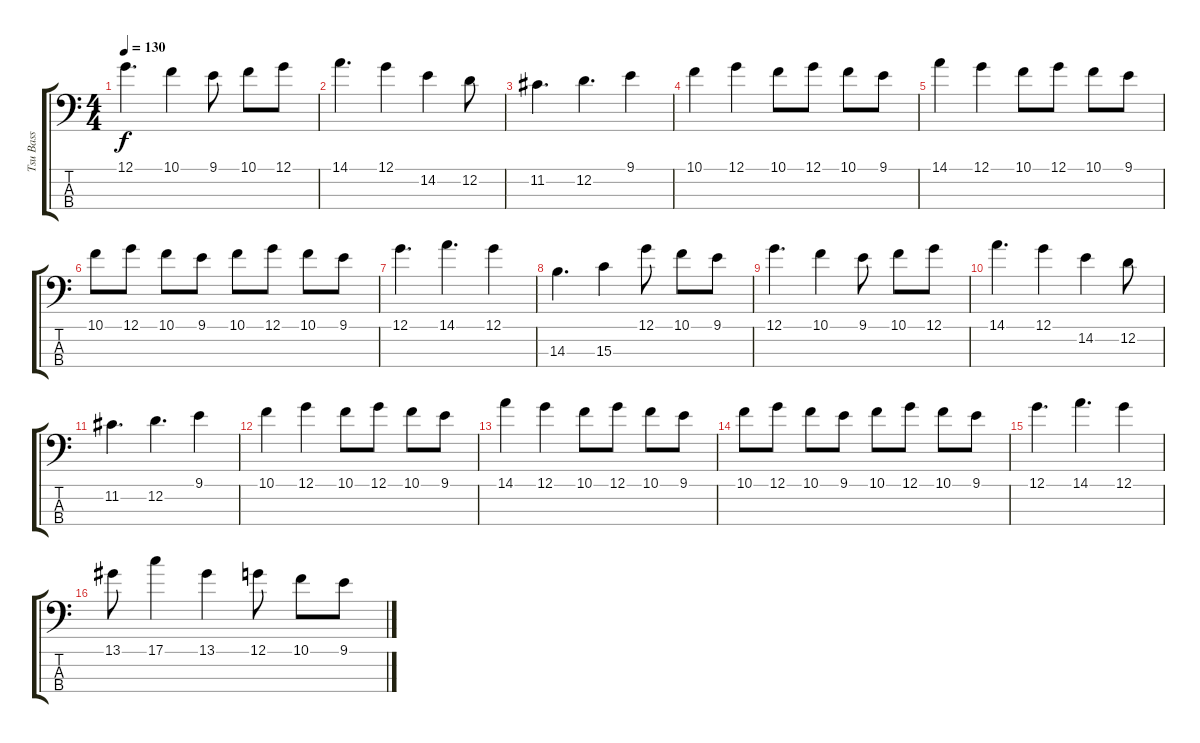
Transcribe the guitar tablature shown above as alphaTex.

\track ("Tsu Bass" "Tsu Bass") {instrument synthbass2}
\staff {score tabs}
\tuning (G2 D2 A1 E1) {hide}
\ts (4 4)
\tempo 130
\clef f4
\ks c
12.1.4{d dy f} 10.1.4 9.1.8 10.1.8 12.1.8 |
14.1.4{d} 12.1.4 14.2.4 12.2.8 |
11.2.4{d} 12.2.4{d} 9.1.4 |
10.1.4 12.1.4 10.1.8 12.1.8 10.1.8 9.1.8 |
14.1.4 12.1.4 10.1.8 12.1.8 10.1.8 9.1.8 |
10.1.8 12.1.8 10.1.8 9.1.8 10.1.8 12.1.8 10.1.8 9.1.8 |
12.1.4{d} 14.1.4{d} 12.1.4 |
14.3.4{d} 15.3.4 12.1.8 10.1.8 9.1.8 |
12.1.4{d} 10.1.4 9.1.8 10.1.8 12.1.8 |
14.1.4{d} 12.1.4 14.2.4 12.2.8 |
11.2.4{d} 12.2.4{d} 9.1.4 |
10.1.4 12.1.4 10.1.8 12.1.8 10.1.8 9.1.8 |
14.1.4 12.1.4 10.1.8 12.1.8 10.1.8 9.1.8 |
10.1.8 12.1.8 10.1.8 9.1.8 10.1.8 12.1.8 10.1.8 9.1.8 |
12.1.4{d} 14.1.4{d} 12.1.4 |
13.1.8 17.1.4 13.1.4 12.1.8 10.1.8 9.1.8
